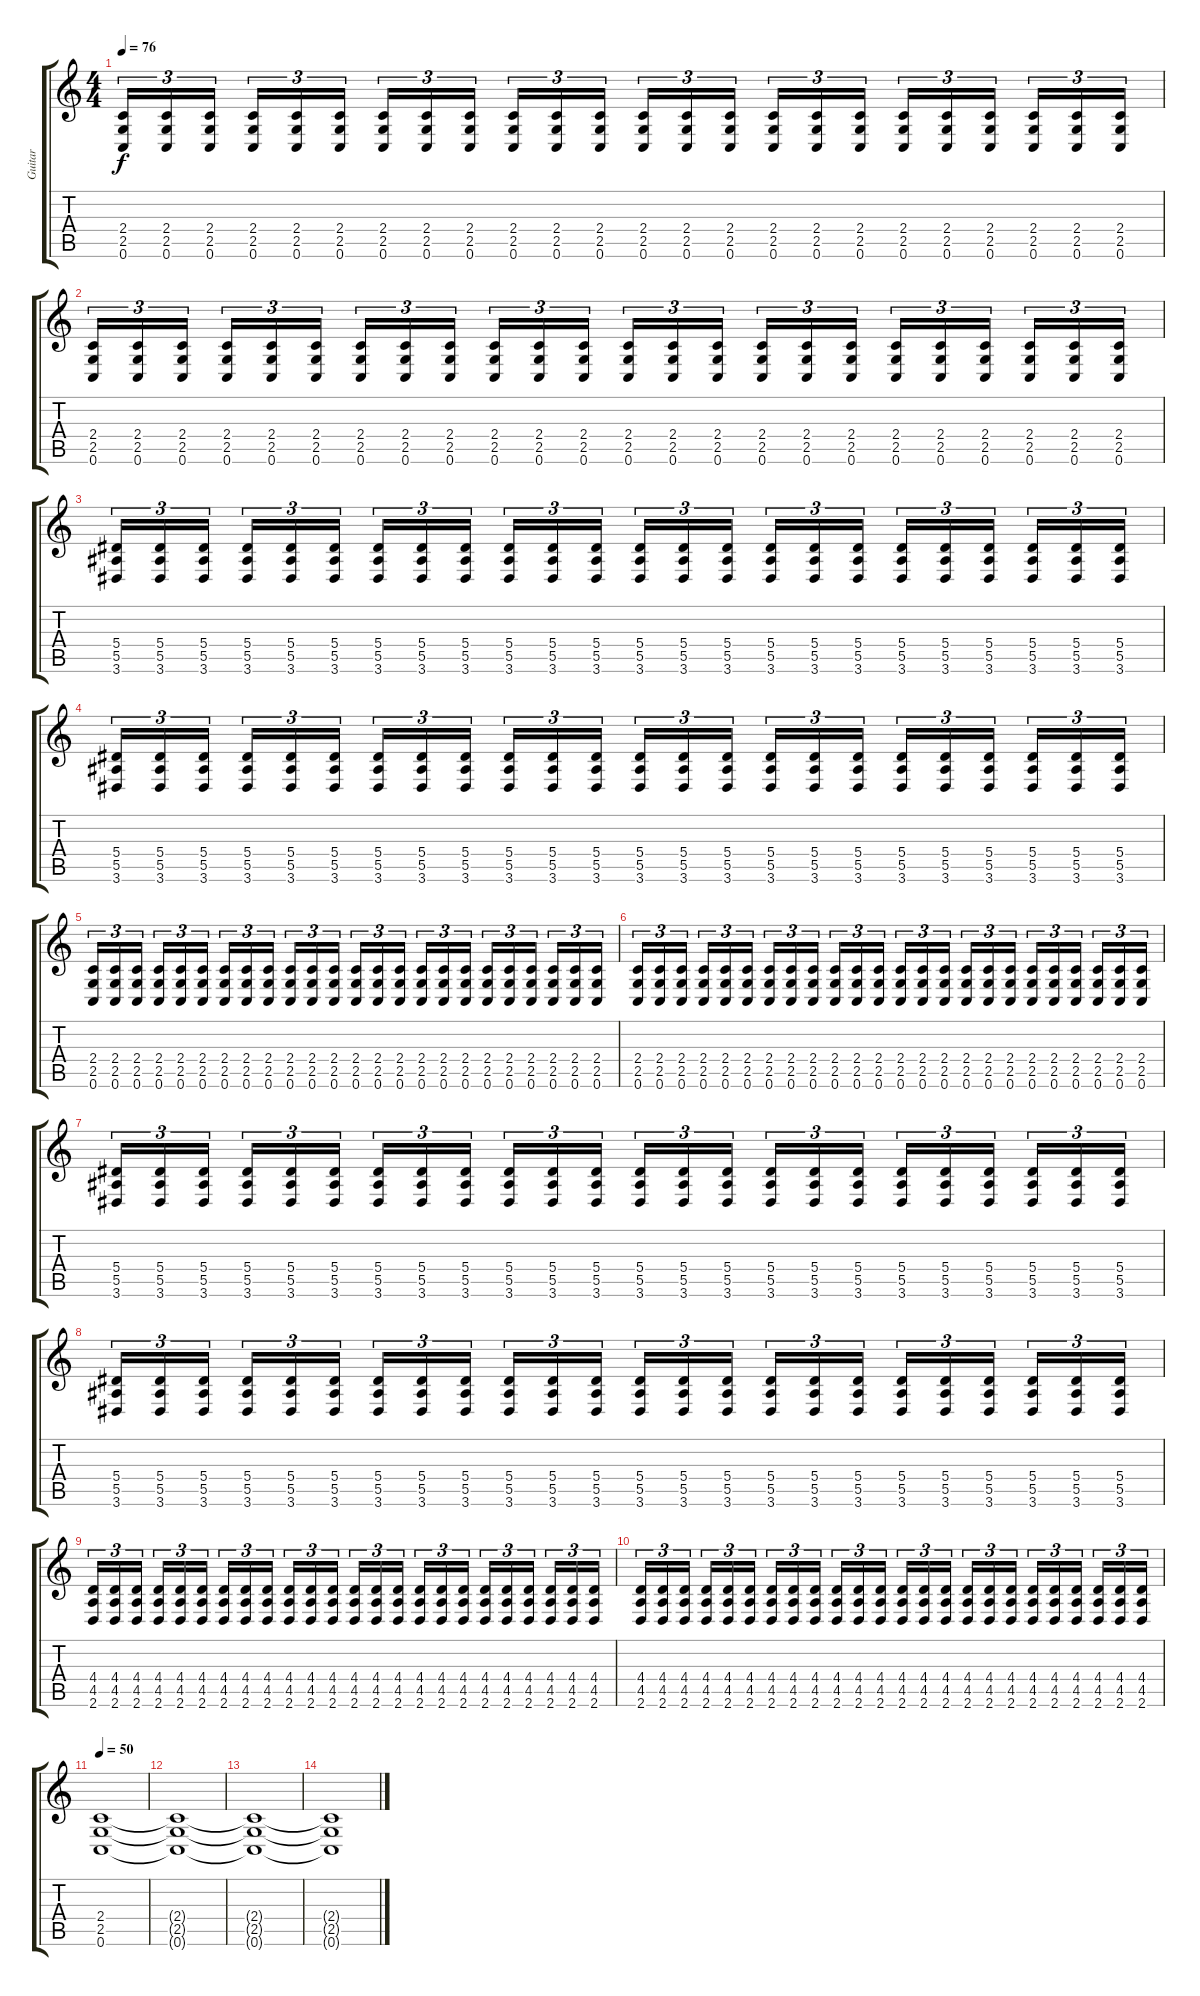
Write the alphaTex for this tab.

\track ("Guitar" "Guitar") {instrument distortionguitar}
\staff {score tabs}
\tuning (C4 G3 Eb3 Bb2 F2 C2) {hide}
\ts (4 4)
\tempo 76
\clef g2
\ks c
(2.4 2.5 0.6).16{tu (3 2) dy f} (2.4 2.5 0.6).16{tu (3 2)} (2.4 2.5 0.6).16{tu (3 2) beam splitsecondary} (2.4 2.5 0.6).16{tu (3 2)} (2.4 2.5 0.6).16{tu (3 2)} (2.4 2.5 0.6).16{tu (3 2)} (2.4 2.5 0.6).16{tu (3 2)} (2.4 2.5 0.6).16{tu (3 2)} (2.4 2.5 0.6).16{tu (3 2) beam splitsecondary} (2.4 2.5 0.6).16{tu (3 2)} (2.4 2.5 0.6).16{tu (3 2)} (2.4 2.5 0.6).16{tu (3 2)} (2.4 2.5 0.6).16{tu (3 2)} (2.4 2.5 0.6).16{tu (3 2)} (2.4 2.5 0.6).16{tu (3 2) beam splitsecondary} (2.4 2.5 0.6).16{tu (3 2)} (2.4 2.5 0.6).16{tu (3 2)} (2.4 2.5 0.6).16{tu (3 2)} (2.4 2.5 0.6).16{tu (3 2)} (2.4 2.5 0.6).16{tu (3 2)} (2.4 2.5 0.6).16{tu (3 2) beam splitsecondary} (2.4 2.5 0.6).16{tu (3 2)} (2.4 2.5 0.6).16{tu (3 2)} (2.4 2.5 0.6).16{tu (3 2)} |
(2.4 2.5 0.6).16{tu (3 2)} (2.4 2.5 0.6).16{tu (3 2)} (2.4 2.5 0.6).16{tu (3 2) beam splitsecondary} (2.4 2.5 0.6).16{tu (3 2)} (2.4 2.5 0.6).16{tu (3 2)} (2.4 2.5 0.6).16{tu (3 2)} (2.4 2.5 0.6).16{tu (3 2)} (2.4 2.5 0.6).16{tu (3 2)} (2.4 2.5 0.6).16{tu (3 2) beam splitsecondary} (2.4 2.5 0.6).16{tu (3 2)} (2.4 2.5 0.6).16{tu (3 2)} (2.4 2.5 0.6).16{tu (3 2)} (2.4 2.5 0.6).16{tu (3 2)} (2.4 2.5 0.6).16{tu (3 2)} (2.4 2.5 0.6).16{tu (3 2) beam splitsecondary} (2.4 2.5 0.6).16{tu (3 2)} (2.4 2.5 0.6).16{tu (3 2)} (2.4 2.5 0.6).16{tu (3 2)} (2.4 2.5 0.6).16{tu (3 2)} (2.4 2.5 0.6).16{tu (3 2)} (2.4 2.5 0.6).16{tu (3 2) beam splitsecondary} (2.4 2.5 0.6).16{tu (3 2)} (2.4 2.5 0.6).16{tu (3 2)} (2.4 2.5 0.6).16{tu (3 2)} |
(5.4 5.5 3.6).16{tu (3 2)} (5.4 5.5 3.6).16{tu (3 2)} (5.4 5.5 3.6).16{tu (3 2) beam splitsecondary} (5.4 5.5 3.6).16{tu (3 2)} (5.4 5.5 3.6).16{tu (3 2)} (5.4 5.5 3.6).16{tu (3 2)} (5.4 5.5 3.6).16{tu (3 2)} (5.4 5.5 3.6).16{tu (3 2)} (5.4 5.5 3.6).16{tu (3 2) beam splitsecondary} (5.4 5.5 3.6).16{tu (3 2)} (5.4 5.5 3.6).16{tu (3 2)} (5.4 5.5 3.6).16{tu (3 2)} (5.4 5.5 3.6).16{tu (3 2)} (5.4 5.5 3.6).16{tu (3 2)} (5.4 5.5 3.6).16{tu (3 2) beam splitsecondary} (5.4 5.5 3.6).16{tu (3 2)} (5.4 5.5 3.6).16{tu (3 2)} (5.4 5.5 3.6).16{tu (3 2)} (5.4 5.5 3.6).16{tu (3 2)} (5.4 5.5 3.6).16{tu (3 2)} (5.4 5.5 3.6).16{tu (3 2) beam splitsecondary} (5.4 5.5 3.6).16{tu (3 2)} (5.4 5.5 3.6).16{tu (3 2)} (5.4 5.5 3.6).16{tu (3 2)} |
(5.4 5.5 3.6).16{tu (3 2)} (5.4 5.5 3.6).16{tu (3 2)} (5.4 5.5 3.6).16{tu (3 2) beam splitsecondary} (5.4 5.5 3.6).16{tu (3 2)} (5.4 5.5 3.6).16{tu (3 2)} (5.4 5.5 3.6).16{tu (3 2)} (5.4 5.5 3.6).16{tu (3 2)} (5.4 5.5 3.6).16{tu (3 2)} (5.4 5.5 3.6).16{tu (3 2) beam splitsecondary} (5.4 5.5 3.6).16{tu (3 2)} (5.4 5.5 3.6).16{tu (3 2)} (5.4 5.5 3.6).16{tu (3 2)} (5.4 5.5 3.6).16{tu (3 2)} (5.4 5.5 3.6).16{tu (3 2)} (5.4 5.5 3.6).16{tu (3 2) beam splitsecondary} (5.4 5.5 3.6).16{tu (3 2)} (5.4 5.5 3.6).16{tu (3 2)} (5.4 5.5 3.6).16{tu (3 2)} (5.4 5.5 3.6).16{tu (3 2)} (5.4 5.5 3.6).16{tu (3 2)} (5.4 5.5 3.6).16{tu (3 2) beam splitsecondary} (5.4 5.5 3.6).16{tu (3 2)} (5.4 5.5 3.6).16{tu (3 2)} (5.4 5.5 3.6).16{tu (3 2)} |
(2.4 2.5 0.6).16{tu (3 2)} (2.4 2.5 0.6).16{tu (3 2)} (2.4 2.5 0.6).16{tu (3 2) beam splitsecondary} (2.4 2.5 0.6).16{tu (3 2)} (2.4 2.5 0.6).16{tu (3 2)} (2.4 2.5 0.6).16{tu (3 2)} (2.4 2.5 0.6).16{tu (3 2)} (2.4 2.5 0.6).16{tu (3 2)} (2.4 2.5 0.6).16{tu (3 2) beam splitsecondary} (2.4 2.5 0.6).16{tu (3 2)} (2.4 2.5 0.6).16{tu (3 2)} (2.4 2.5 0.6).16{tu (3 2)} (2.4 2.5 0.6).16{tu (3 2)} (2.4 2.5 0.6).16{tu (3 2)} (2.4 2.5 0.6).16{tu (3 2) beam splitsecondary} (2.4 2.5 0.6).16{tu (3 2)} (2.4 2.5 0.6).16{tu (3 2)} (2.4 2.5 0.6).16{tu (3 2)} (2.4 2.5 0.6).16{tu (3 2)} (2.4 2.5 0.6).16{tu (3 2)} (2.4 2.5 0.6).16{tu (3 2) beam splitsecondary} (2.4 2.5 0.6).16{tu (3 2)} (2.4 2.5 0.6).16{tu (3 2)} (2.4 2.5 0.6).16{tu (3 2)} |
(2.4 2.5 0.6).16{tu (3 2)} (2.4 2.5 0.6).16{tu (3 2)} (2.4 2.5 0.6).16{tu (3 2) beam splitsecondary} (2.4 2.5 0.6).16{tu (3 2)} (2.4 2.5 0.6).16{tu (3 2)} (2.4 2.5 0.6).16{tu (3 2)} (2.4 2.5 0.6).16{tu (3 2)} (2.4 2.5 0.6).16{tu (3 2)} (2.4 2.5 0.6).16{tu (3 2) beam splitsecondary} (2.4 2.5 0.6).16{tu (3 2)} (2.4 2.5 0.6).16{tu (3 2)} (2.4 2.5 0.6).16{tu (3 2)} (2.4 2.5 0.6).16{tu (3 2)} (2.4 2.5 0.6).16{tu (3 2)} (2.4 2.5 0.6).16{tu (3 2) beam splitsecondary} (2.4 2.5 0.6).16{tu (3 2)} (2.4 2.5 0.6).16{tu (3 2)} (2.4 2.5 0.6).16{tu (3 2)} (2.4 2.5 0.6).16{tu (3 2)} (2.4 2.5 0.6).16{tu (3 2)} (2.4 2.5 0.6).16{tu (3 2) beam splitsecondary} (2.4 2.5 0.6).16{tu (3 2)} (2.4 2.5 0.6).16{tu (3 2)} (2.4 2.5 0.6).16{tu (3 2)} |
(5.4 5.5 3.6).16{tu (3 2)} (5.4 5.5 3.6).16{tu (3 2)} (5.4 5.5 3.6).16{tu (3 2) beam splitsecondary} (5.4 5.5 3.6).16{tu (3 2)} (5.4 5.5 3.6).16{tu (3 2)} (5.4 5.5 3.6).16{tu (3 2)} (5.4 5.5 3.6).16{tu (3 2)} (5.4 5.5 3.6).16{tu (3 2)} (5.4 5.5 3.6).16{tu (3 2) beam splitsecondary} (5.4 5.5 3.6).16{tu (3 2)} (5.4 5.5 3.6).16{tu (3 2)} (5.4 5.5 3.6).16{tu (3 2)} (5.4 5.5 3.6).16{tu (3 2)} (5.4 5.5 3.6).16{tu (3 2)} (5.4 5.5 3.6).16{tu (3 2) beam splitsecondary} (5.4 5.5 3.6).16{tu (3 2)} (5.4 5.5 3.6).16{tu (3 2)} (5.4 5.5 3.6).16{tu (3 2)} (5.4 5.5 3.6).16{tu (3 2)} (5.4 5.5 3.6).16{tu (3 2)} (5.4 5.5 3.6).16{tu (3 2) beam splitsecondary} (5.4 5.5 3.6).16{tu (3 2)} (5.4 5.5 3.6).16{tu (3 2)} (5.4 5.5 3.6).16{tu (3 2)} |
(5.4 5.5 3.6).16{tu (3 2)} (5.4 5.5 3.6).16{tu (3 2)} (5.4 5.5 3.6).16{tu (3 2) beam splitsecondary} (5.4 5.5 3.6).16{tu (3 2)} (5.4 5.5 3.6).16{tu (3 2)} (5.4 5.5 3.6).16{tu (3 2)} (5.4 5.5 3.6).16{tu (3 2)} (5.4 5.5 3.6).16{tu (3 2)} (5.4 5.5 3.6).16{tu (3 2) beam splitsecondary} (5.4 5.5 3.6).16{tu (3 2)} (5.4 5.5 3.6).16{tu (3 2)} (5.4 5.5 3.6).16{tu (3 2)} (5.4 5.5 3.6).16{tu (3 2)} (5.4 5.5 3.6).16{tu (3 2)} (5.4 5.5 3.6).16{tu (3 2) beam splitsecondary} (5.4 5.5 3.6).16{tu (3 2)} (5.4 5.5 3.6).16{tu (3 2)} (5.4 5.5 3.6).16{tu (3 2)} (5.4 5.5 3.6).16{tu (3 2)} (5.4 5.5 3.6).16{tu (3 2)} (5.4 5.5 3.6).16{tu (3 2) beam splitsecondary} (5.4 5.5 3.6).16{tu (3 2)} (5.4 5.5 3.6).16{tu (3 2)} (5.4 5.5 3.6).16{tu (3 2)} |
(4.4 4.5 2.6).16{tu (3 2)} (4.4 4.5 2.6).16{tu (3 2)} (4.4 4.5 2.6).16{tu (3 2) beam splitsecondary} (4.4 4.5 2.6).16{tu (3 2)} (4.4 4.5 2.6).16{tu (3 2)} (4.4 4.5 2.6).16{tu (3 2)} (4.4 4.5 2.6).16{tu (3 2)} (4.4 4.5 2.6).16{tu (3 2)} (4.4 4.5 2.6).16{tu (3 2) beam splitsecondary} (4.4 4.5 2.6).16{tu (3 2)} (4.4 4.5 2.6).16{tu (3 2)} (4.4 4.5 2.6).16{tu (3 2)} (4.4 4.5 2.6).16{tu (3 2)} (4.4 4.5 2.6).16{tu (3 2)} (4.4 4.5 2.6).16{tu (3 2) beam splitsecondary} (4.4 4.5 2.6).16{tu (3 2)} (4.4 4.5 2.6).16{tu (3 2)} (4.4 4.5 2.6).16{tu (3 2)} (4.4 4.5 2.6).16{tu (3 2)} (4.4 4.5 2.6).16{tu (3 2)} (4.4 4.5 2.6).16{tu (3 2) beam splitsecondary} (4.4 4.5 2.6).16{tu (3 2)} (4.4 4.5 2.6).16{tu (3 2)} (4.4 4.5 2.6).16{tu (3 2)} |
(4.4 4.5 2.6).16{tu (3 2)} (4.4 4.5 2.6).16{tu (3 2)} (4.4 4.5 2.6).16{tu (3 2) beam splitsecondary} (4.4 4.5 2.6).16{tu (3 2)} (4.4 4.5 2.6).16{tu (3 2)} (4.4 4.5 2.6).16{tu (3 2)} (4.4 4.5 2.6).16{tu (3 2)} (4.4 4.5 2.6).16{tu (3 2)} (4.4 4.5 2.6).16{tu (3 2) beam splitsecondary} (4.4 4.5 2.6).16{tu (3 2)} (4.4 4.5 2.6).16{tu (3 2)} (4.4 4.5 2.6).16{tu (3 2)} (4.4 4.5 2.6).16{tu (3 2)} (4.4 4.5 2.6).16{tu (3 2)} (4.4 4.5 2.6).16{tu (3 2) beam splitsecondary} (4.4 4.5 2.6).16{tu (3 2)} (4.4 4.5 2.6).16{tu (3 2)} (4.4 4.5 2.6).16{tu (3 2)} (4.4 4.5 2.6).16{tu (3 2)} (4.4 4.5 2.6).16{tu (3 2)} (4.4 4.5 2.6).16{tu (3 2) beam splitsecondary} (4.4 4.5 2.6).16{tu (3 2)} (4.4 4.5 2.6).16{tu (3 2)} (4.4 4.5 2.6).16{tu (3 2)} |
\tempo 50
(2.4 2.5 0.6).1 |
(2.4{t} 2.5{t} 0.6{t}).1 |
(2.4{t} 2.5{t} 0.6{t}).1{volume 0} |
(2.4{t} 2.5{t} 0.6{t}).1
